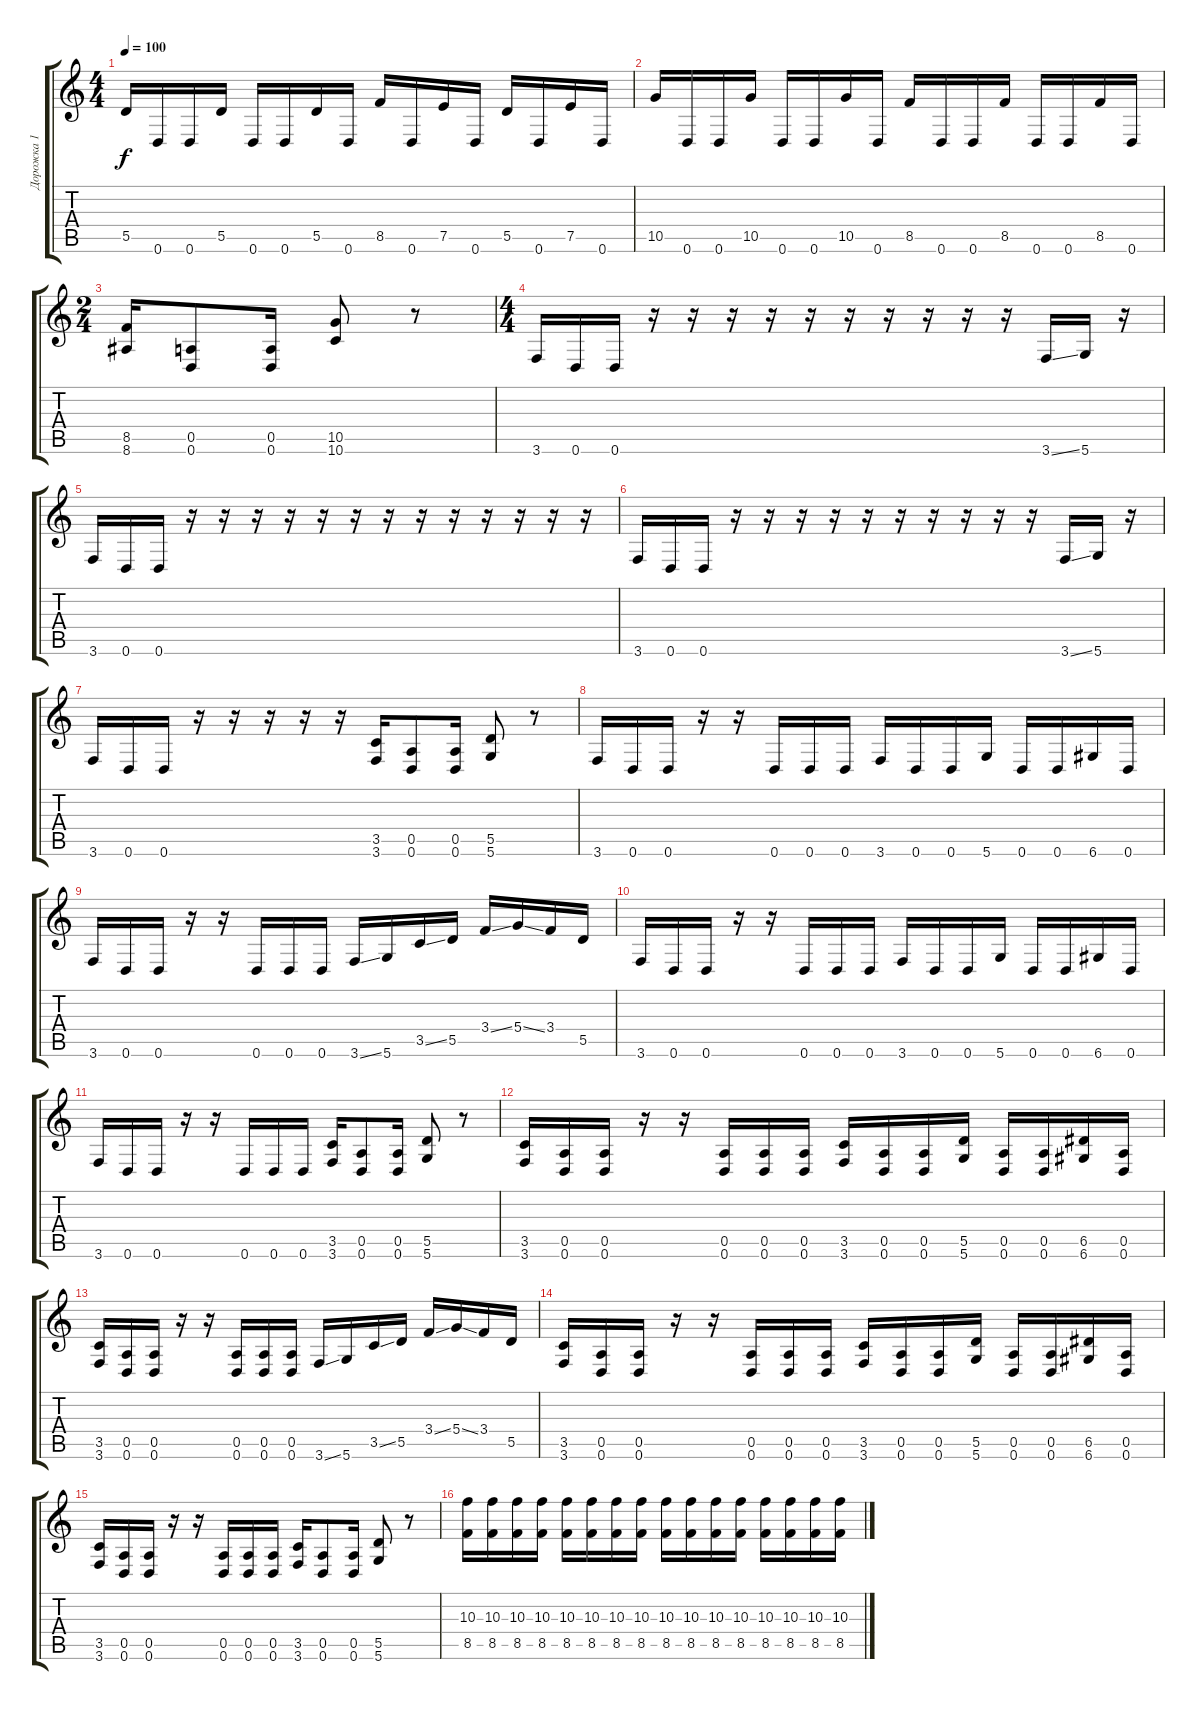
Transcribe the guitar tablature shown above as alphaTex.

\track ("Дорожка 1" "Дорожка 1") {instrument distortionguitar}
\staff {score tabs}
\tuning (E4 B3 G3 D3 A2 D2) {hide}
\ts (4 4)
\tempo 100
\clef g2
\ks c
5.5.16{dy f} 0.6.16 0.6.16 5.5.16 0.6.16 0.6.16 5.5.16 0.6.16 8.5.16 0.6.16 7.5.16 0.6.16 5.5.16 0.6.16 7.5.16 0.6.16 |
10.5.16 0.6.16 0.6.16 10.5.16 0.6.16 0.6.16 10.5.16 0.6.16 8.5.16 0.6.16 0.6.16 8.5.16 0.6.16 0.6.16 8.5.16 0.6.16 |
\ts (2 4)
(8.5 8.6).16 (0.5 0.6).8 (0.5 0.6).16 (10.5 10.6).8 r.8 |
\ts (4 4)
3.6.16 0.6.16 0.6.16 r.16 r.16 r.16 r.16 r.16 r.16 r.16 r.16 r.16 r.16 3.6{ss}.16 5.6.16 r.16 |
3.6.16 0.6.16 0.6.16 r.16 r.16 r.16 r.16 r.16 r.16 r.16 r.16 r.16 r.16 r.16 r.16 r.16 |
3.6.16 0.6.16 0.6.16 r.16 r.16 r.16 r.16 r.16 r.16 r.16 r.16 r.16 r.16 3.6{ss}.16 5.6.16 r.16 |
3.6.16 0.6.16 0.6.16 r.16 r.16 r.16 r.16 r.16 (3.5 3.6).16 (0.5 0.6).8 (0.5 0.6).16 (5.5 5.6).8 r.8 |
3.6.16 0.6.16 0.6.16 r.16 r.16 0.6.16 0.6.16 0.6.16 3.6.16 0.6.16 0.6.16 5.6.16 0.6.16 0.6.16 6.6.16 0.6.16 |
3.6.16 0.6.16 0.6.16 r.16 r.16 0.6.16 0.6.16 0.6.16 3.6{ss}.16 5.6.16 3.5{ss}.16 5.5.16 3.4{ss}.16 5.4{ss}.16 3.4.16 5.5.16 |
3.6.16 0.6.16 0.6.16 r.16 r.16 0.6.16 0.6.16 0.6.16 3.6.16 0.6.16 0.6.16 5.6.16 0.6.16 0.6.16 6.6.16 0.6.16 |
3.6.16 0.6.16 0.6.16 r.16 r.16 0.6.16 0.6.16 0.6.16 (3.5 3.6).16 (0.5 0.6).8 (0.5 0.6).16 (5.5 5.6).8 r.8 |
(3.5 3.6).16 (0.5 0.6).16 (0.5 0.6).16 r.16 r.16 (0.5 0.6).16 (0.5 0.6).16 (0.5 0.6).16 (3.5 3.6).16 (0.5 0.6).16 (0.5 0.6).16 (5.5 5.6).16 (0.5 0.6).16 (0.5 0.6).16 (6.5 6.6).16 (0.5 0.6).16 |
(3.5 3.6).16 (0.5 0.6).16 (0.5 0.6).16 r.16 r.16 (0.5 0.6).16 (0.5 0.6).16 (0.5 0.6).16 3.6{ss}.16 5.6.16 3.5{ss}.16 5.5.16 3.4{ss}.16 5.4{ss}.16 3.4.16 5.5.16 |
(3.5 3.6).16 (0.5 0.6).16 (0.5 0.6).16 r.16 r.16 (0.5 0.6).16 (0.5 0.6).16 (0.5 0.6).16 (3.5 3.6).16 (0.5 0.6).16 (0.5 0.6).16 (5.5 5.6).16 (0.5 0.6).16 (0.5 0.6).16 (6.5 6.6).16 (0.5 0.6).16 |
(3.5 3.6).16 (0.5 0.6).16 (0.5 0.6).16 r.16 r.16 (0.5 0.6).16 (0.5 0.6).16 (0.5 0.6).16 (3.5 3.6).16 (0.5 0.6).8 (0.5 0.6).16 (5.5 5.6).8 r.8 |
(10.3 8.5).16 (10.3 8.5).16 (10.3 8.5).16 (10.3 8.5).16 (10.3 8.5).16 (10.3 8.5).16 (10.3 8.5).16 (10.3 8.5).16 (10.3 8.5).16 (10.3 8.5).16 (10.3 8.5).16 (10.3 8.5).16 (10.3 8.5).16 (10.3 8.5).16 (10.3 8.5).16 (10.3 8.5).16
